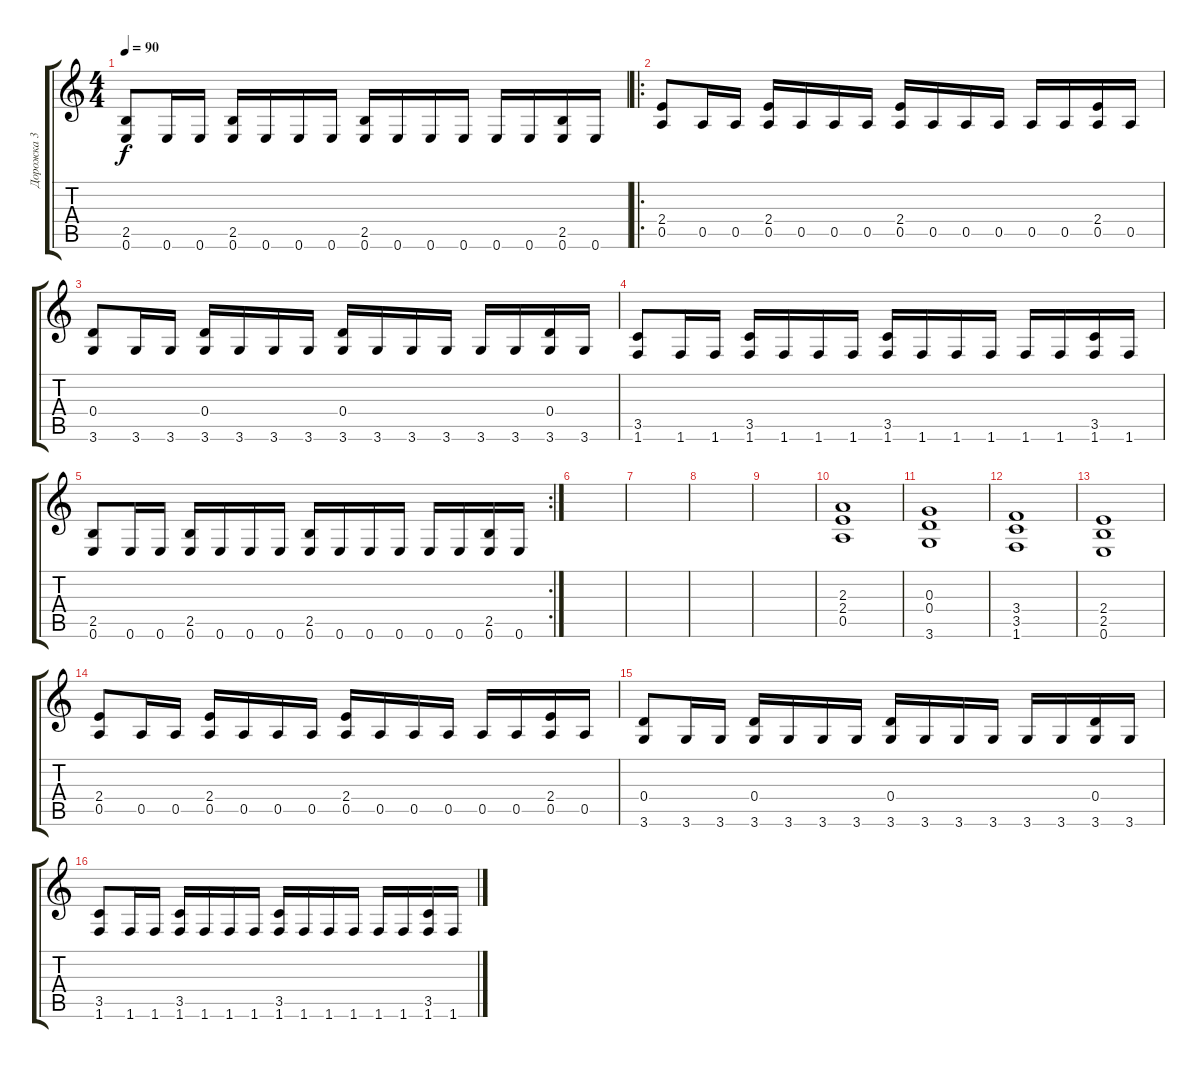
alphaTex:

\track ("Дорожка 3" "Дорожка 3") {instrument distortionguitar}
\staff {score tabs}
\tuning (E4 B3 G3 D3 A2 E2) {hide}
\ts (4 4)
\tempo 90
\clef g2
\ks c
(2.5 0.6).8{dy f} 0.6.16 0.6.16 (2.5 0.6).16 0.6.16 0.6.16 0.6.16 (2.5 0.6).16 0.6.16 0.6.16 0.6.16 0.6.16 0.6.16 (2.5 0.6).16 0.6.16 |
\ro
(2.4 0.5).8 0.5.16 0.5.16 (2.4 0.5).16 0.5.16 0.5.16 0.5.16 (2.4 0.5).16 0.5.16 0.5.16 0.5.16 0.5.16 0.5.16 (2.4 0.5).16 0.5.16 |
(0.4 3.6).8 3.6.16 3.6.16 (0.4 3.6).16 3.6.16 3.6.16 3.6.16 (0.4 3.6).16 3.6.16 3.6.16 3.6.16 3.6.16 3.6.16 (0.4 3.6).16 3.6.16 |
(3.5 1.6).8 1.6.16 1.6.16 (3.5 1.6).16 1.6.16 1.6.16 1.6.16 (3.5 1.6).16 1.6.16 1.6.16 1.6.16 1.6.16 1.6.16 (3.5 1.6).16 1.6.16 |
\rc 2
(2.5 0.6).8 0.6.16 0.6.16 (2.5 0.6).16 0.6.16 0.6.16 0.6.16 (2.5 0.6).16 0.6.16 0.6.16 0.6.16 0.6.16 0.6.16 (2.5 0.6).16 0.6.16 |
|
|
|
|
(2.3 2.4 0.5).1 |
(0.3 0.4 3.6).1 |
(3.4 3.5 1.6).1 |
(2.4 2.5 0.6).1 |
(2.4 0.5).8 0.5.16 0.5.16 (2.4 0.5).16 0.5.16 0.5.16 0.5.16 (2.4 0.5).16 0.5.16 0.5.16 0.5.16 0.5.16 0.5.16 (2.4 0.5).16 0.5.16 |
(0.4 3.6).8 3.6.16 3.6.16 (0.4 3.6).16 3.6.16 3.6.16 3.6.16 (0.4 3.6).16 3.6.16 3.6.16 3.6.16 3.6.16 3.6.16 (0.4 3.6).16 3.6.16 |
(3.5 1.6).8 1.6.16 1.6.16 (3.5 1.6).16 1.6.16 1.6.16 1.6.16 (3.5 1.6).16 1.6.16 1.6.16 1.6.16 1.6.16 1.6.16 (3.5 1.6).16 1.6.16
